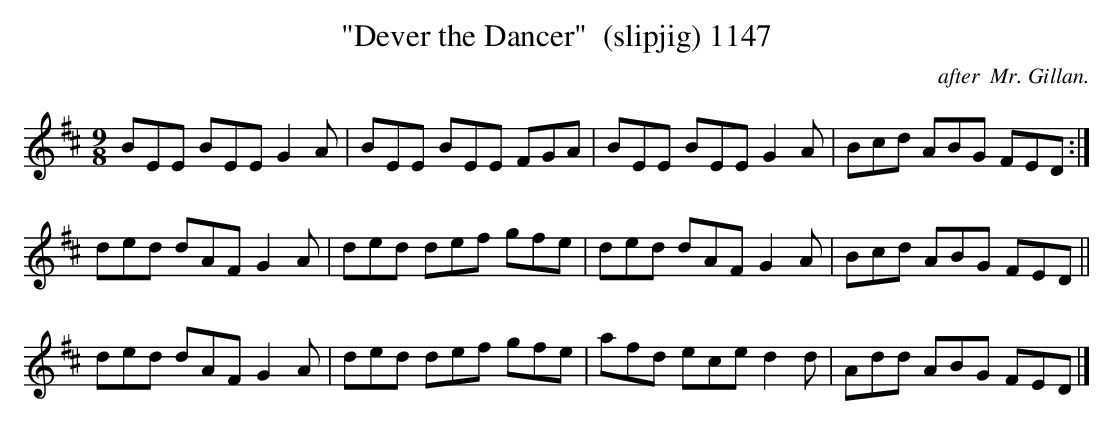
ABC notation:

X:1
T:"Dever the Dancer"  (slipjig) 1147
C:after  Mr. Gillan.
BRENNAN July 2003 (HTTP://WWW.SOSYOURMOM.COM)
M:9/8
L:1/8
K:D
BEE BEE G2A|BEE BEE FGA|BEE BEE G2A|Bcd ABG FED:|
ded dAF G2A|ded def gfe|ded dAF G2A|Bcd ABG FED||
ded dAF G2A|ded def gfe|afd ece d2d|Add ABG FED|]
